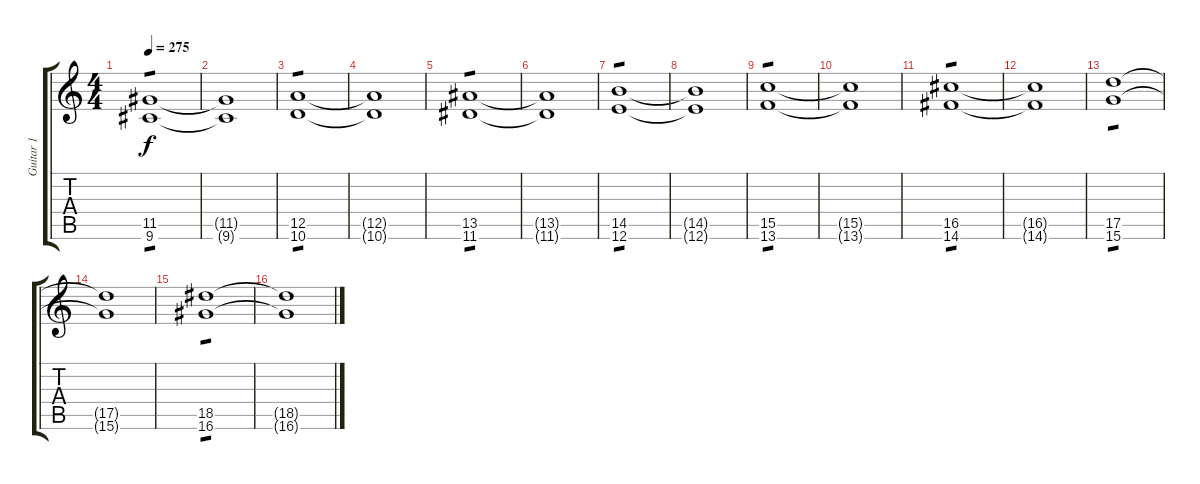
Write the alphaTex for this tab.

\track ("Guitar 1" "Guitar 1") {instrument distortionguitar}
\staff {score tabs}
\tuning (E4 B3 G3 D3 A2 E2) {hide}
\ts (4 4)
\tempo 275
\clef g2
\ks c
(11.5 9.6).1{tp 1 dy f} |
(11.5{t} 9.6{t}).1 |
(12.5 10.6).1{tp 1} |
(12.5{t} 10.6{t}).1 |
(13.5 11.6).1{tp 1} |
(13.5{t} 11.6{t}).1 |
(14.5 12.6).1{tp 1} |
(14.5{t} 12.6{t}).1 |
(15.5 13.6).1{tp 1} |
(15.5{t} 13.6{t}).1 |
(16.5 14.6).1{tp 1} |
(16.5{t} 14.6{t}).1 |
(17.5 15.6).1{tp 1} |
(17.5{t} 15.6{t}).1 |
(18.5 16.6).1{tp 1} |
(18.5{t} 16.6{t}).1
